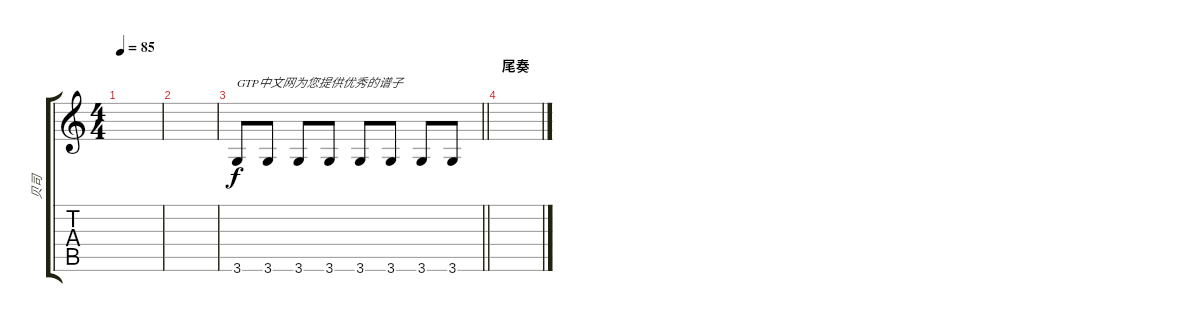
\track ("贝司" "贝司") {instrument electricbassfinger}
\staff {score tabs}
\tuning (E4 B3 G3 D3 A2 E2) {hide}
\ts (4 4)
\tempo 85
\clef g2
\ks c
|
|
\barLineRight lightlight
3.6.8{txt "GTP中文网为您提供优秀的谱子"} 3.6.8 3.6.8 3.6.8 3.6.8 3.6.8 3.6.8 3.6.8 |
\section ("" "尾奏")
